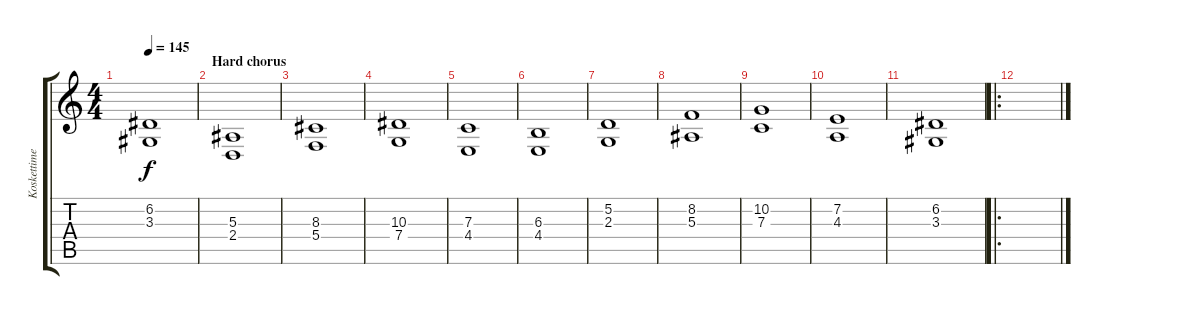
\track ("Koskettimet 1" "Koskettime") {instrument pad8sweep}
\staff {score tabs}
\tuning (D4 A3 F3 C3 G2 D2) {hide}
\ts (4 4)
\tempo 145
\clef g2
\ks c
(6.2 3.3).1{dy f} |
\section ("" "Hard chorus")
(5.3 2.4).1 |
(8.3 5.4).1 |
(10.3 7.4).1 |
(7.3 4.4).1 |
(6.3 4.4).1 |
(5.2 2.3).1 |
(8.2 5.3).1 |
(10.2 7.3).1 |
(7.2 4.3).1 |
(6.2 3.3).1 |
\ro
